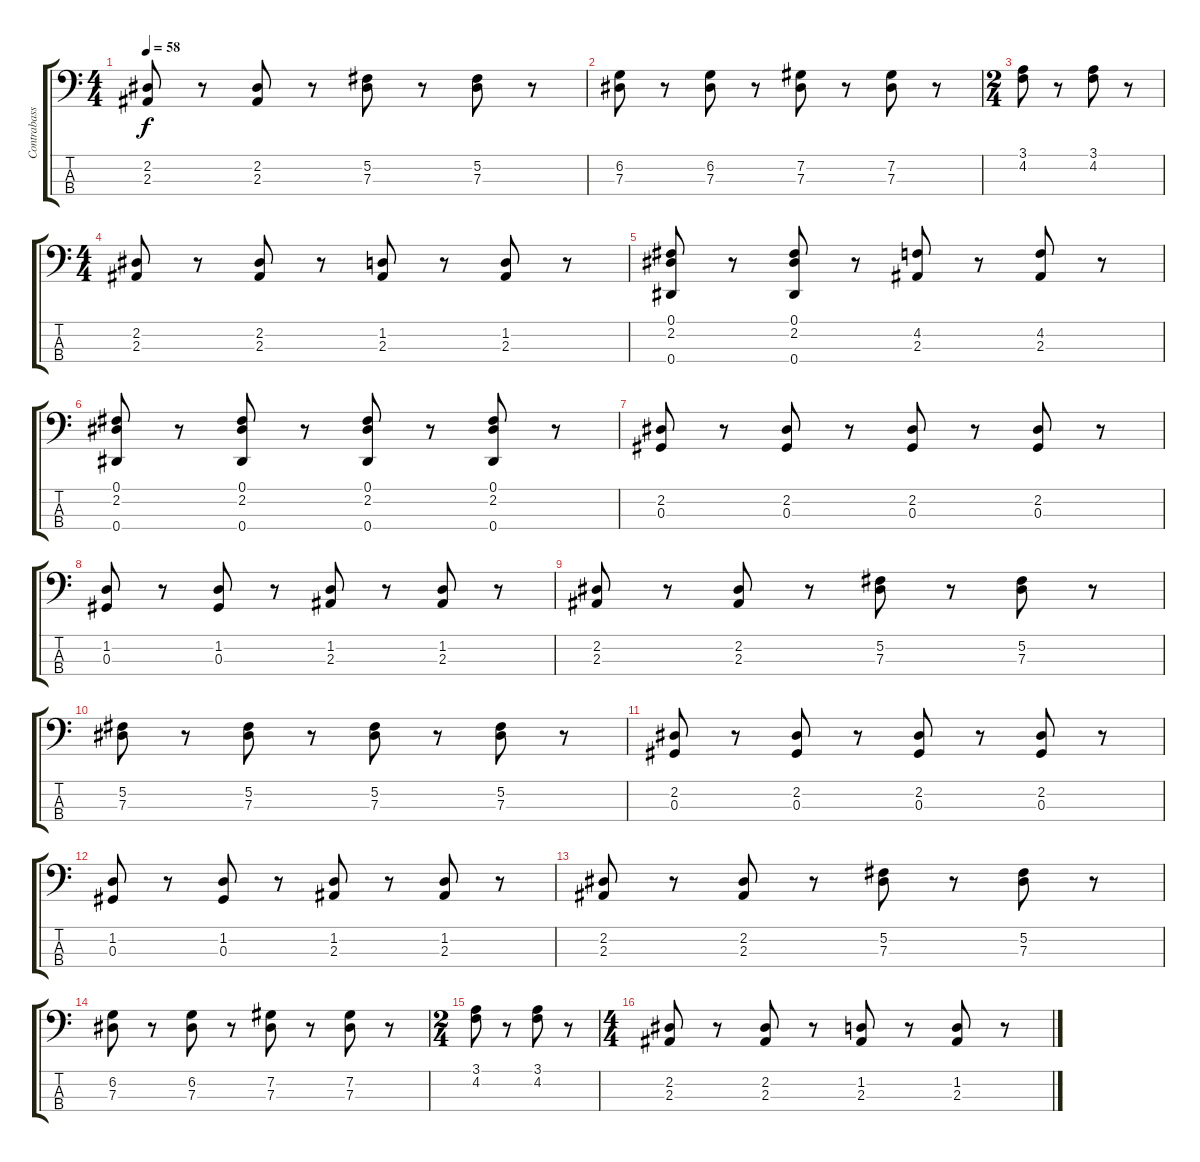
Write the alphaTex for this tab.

\track ("Contrabass" "Contrabass") {instrument contrabass}
\staff {score tabs}
\tuning (Gb2 Db2 Ab1 Eb1) {hide}
\ts (4 4)
\tempo 58
\clef f4
\ks c
(2.2 2.3).8{dy f} r.8 (2.2 2.3).8 r.8 (5.2 7.3).8 r.8 (5.2 7.3).8 r.8 |
(6.2 7.3).8 r.8 (6.2 7.3).8 r.8 (7.2 7.3).8 r.8 (7.2 7.3).8 r.8 |
\ts (2 4)
(3.1 4.2).8 r.8 (3.1 4.2).8 r.8 |
\ts (4 4)
(2.2 2.3).8 r.8 (2.2 2.3).8 r.8 (1.2 2.3).8 r.8 (1.2 2.3).8 r.8 |
(0.1 2.2 0.4).8 r.8 (0.1 2.2 0.4).8 r.8 (4.2 2.3).8 r.8 (4.2 2.3).8 r.8 |
(0.1 2.2 0.4).8 r.8 (0.1 2.2 0.4).8 r.8 (0.1 2.2 0.4).8 r.8 (0.1 2.2 0.4).8 r.8 |
(2.2 0.3).8 r.8 (2.2 0.3).8 r.8 (2.2 0.3).8 r.8 (2.2 0.3).8 r.8 |
(1.2 0.3).8 r.8 (1.2 0.3).8 r.8 (1.2 2.3).8 r.8 (1.2 2.3).8 r.8 |
(2.2 2.3).8 r.8 (2.2 2.3).8 r.8 (5.2 7.3).8 r.8 (5.2 7.3).8 r.8 |
(5.2 7.3).8 r.8 (5.2 7.3).8 r.8 (5.2 7.3).8 r.8 (5.2 7.3).8 r.8 |
(2.2 0.3).8 r.8 (2.2 0.3).8 r.8 (2.2 0.3).8 r.8 (2.2 0.3).8 r.8 |
(1.2 0.3).8 r.8 (1.2 0.3).8 r.8 (1.2 2.3).8 r.8 (1.2 2.3).8 r.8 |
(2.2 2.3).8 r.8 (2.2 2.3).8 r.8 (5.2 7.3).8 r.8 (5.2 7.3).8 r.8 |
(6.2 7.3).8 r.8 (6.2 7.3).8 r.8 (7.2 7.3).8 r.8 (7.2 7.3).8 r.8 |
\ts (2 4)
(3.1 4.2).8 r.8 (3.1 4.2).8 r.8 |
\ts (4 4)
(2.2 2.3).8 r.8 (2.2 2.3).8 r.8 (1.2 2.3).8 r.8 (1.2 2.3).8 r.8
